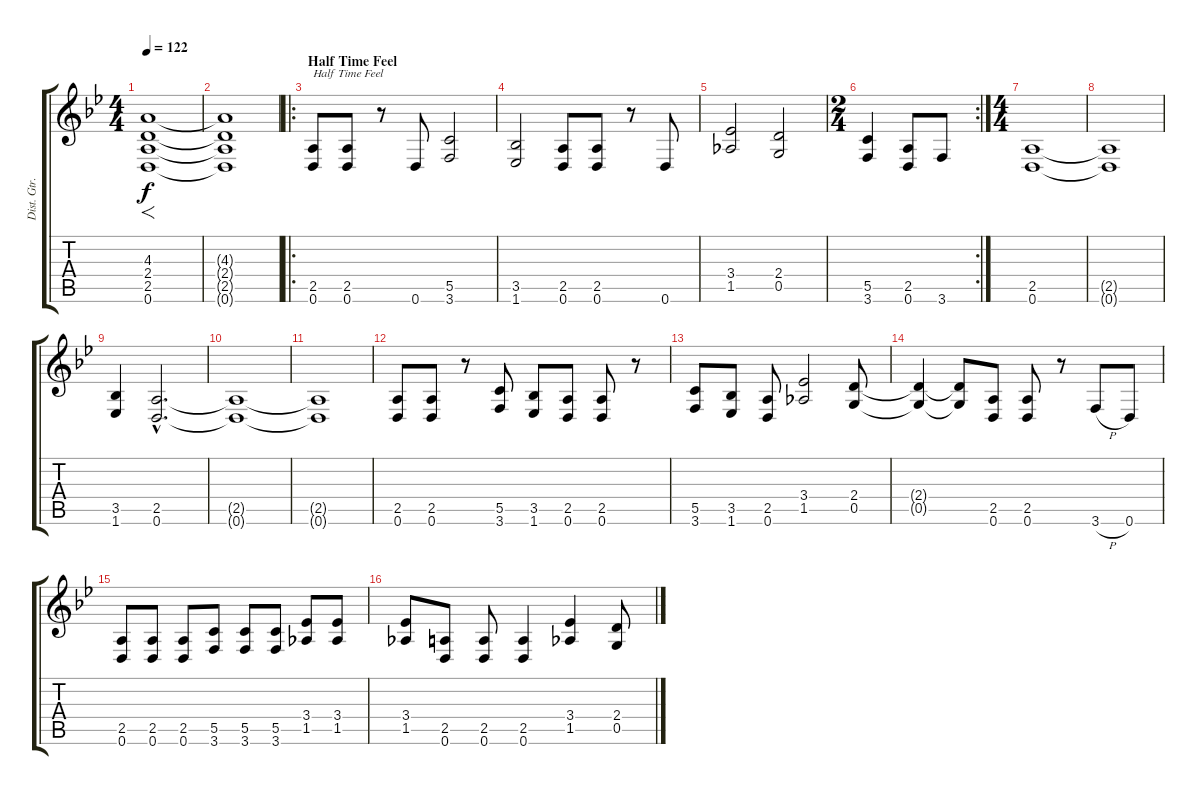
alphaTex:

\track ("Dist. Gtr.1" "Dist. Gtr.") {instrument distortionguitar}
\staff {score tabs}
\tuning (D4 A3 F3 C3 G2 D2) {hide}
\ts (4 4)
\tempo 122
\clef g2
\ks bb
(4.3 2.4 2.5 0.6).1{f dy f instrument distortionguitar} |
(4.3{t} 2.4{t} 2.5{t} 0.6{t}).1 |
\ro
\section ("" "Half Time Feel")
(2.5 0.6).8{txt "Half Time Feel"} (2.5 0.6).8 r.8 0.6.8 (5.5 3.6).2 |
(3.5 1.6).2 (2.5 0.6).8 (2.5 0.6).8 r.8 0.6.8 |
(3.4 1.5).2 (2.4 0.5).2 |
\rc 2
\ts (2 4)
(5.5 3.6).4 (2.5 0.6).8 3.6.8 |
\ts (4 4)
(2.5 0.6).1 |
(2.5{t} 0.6{t}).1 |
(3.5 1.6).4 (2.5{hac} 0.6{hac}).2{d} |
(2.5{t} 0.6{t}).1 |
(2.5{t} 0.6{t}).1 |
(2.5 0.6).8{volume 15} (2.5 0.6).8 r.8 (5.5 3.6).8 (3.5 1.6).8 (2.5 0.6).8 (2.5 0.6).8 r.8 |
(5.5 3.6).8 (3.5 1.6).8 (2.5 0.6).8 (3.4 1.5).2 (2.4 0.5).8 |
(2.4{t} 0.5{t}).4 (2.4{t} 0.5{t}).8 (2.5 0.6).8 (2.5 0.6).8 r.8 3.6{h}.8 0.6.8 |
(2.5 0.6).8 (2.5 0.6).8 (2.5 0.6).8 (5.5 3.6).8 (5.5 3.6).8 (5.5 3.6).8 (3.4 1.5).8 (3.4 1.5).8 |
(3.4 1.5).8 (2.5 0.6).8 (2.5 0.6).8 (2.5 0.6).4 (3.4 1.5).4 (2.4 0.5).8
